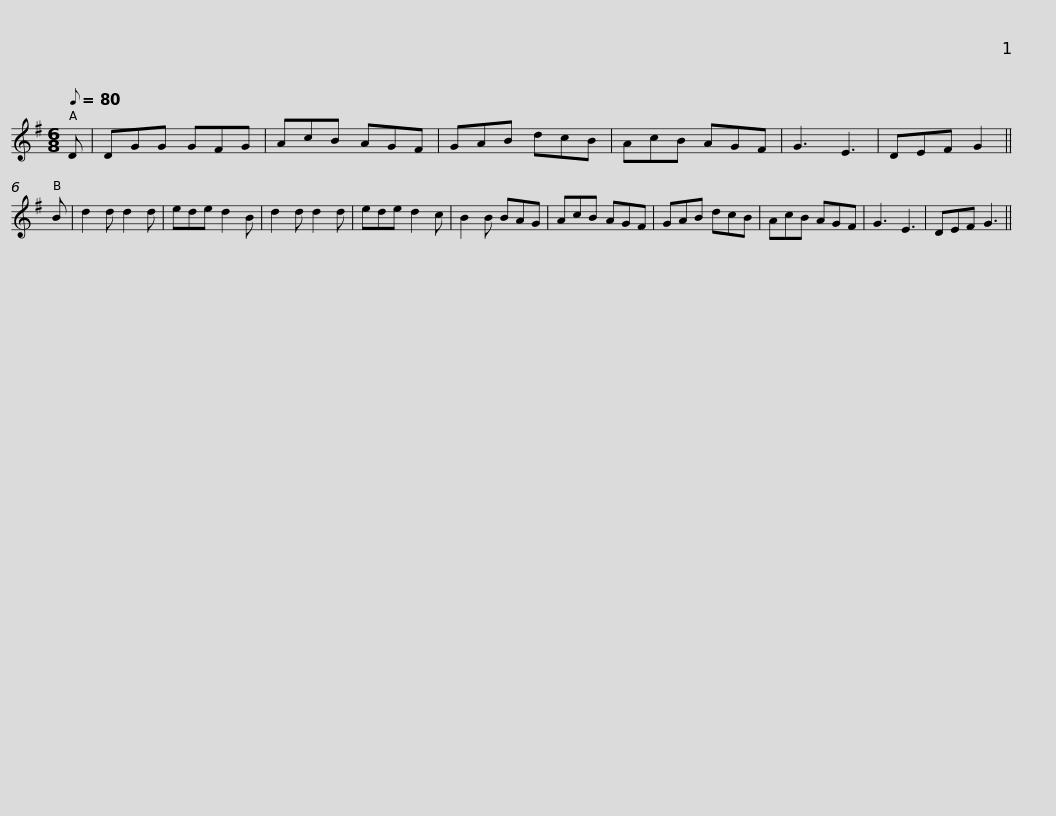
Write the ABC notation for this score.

X:1
L:1/8
Q:1/8=80
M:6/8
I:linebreak $
K:G
V:1 treble
V:1
 D | DGG GFG | AcB AGF | GAB dcB | AcB AGF | %5
 G3 E3 | DEF G2 || B | d2 d d2 d | ede d2 B |$ %10
 d2 d d2 d | ede d2 c | B2 B BAG | AcB AGF | GAB dcB | %15
 AcB AGF | G3 E3 | DEF G3 || %18
